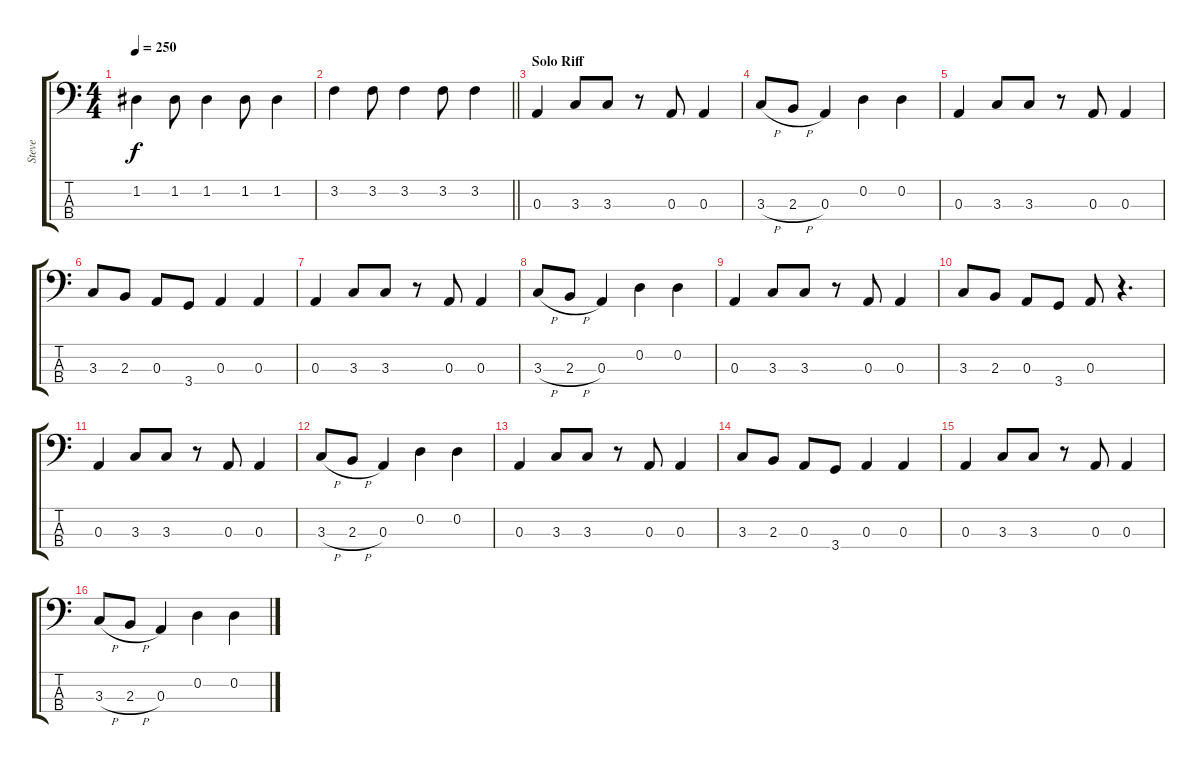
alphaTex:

\track ("Steve" "Steve") {instrument electricbassfinger}
\staff {score tabs}
\tuning (G2 D2 A1 E1) {hide}
\ts (4 4)
\tempo 250
\clef f4
\ks c
1.2.4{dy f} 1.2.8 1.2.4 1.2.8 1.2.4 |
\barLineRight lightlight
3.2.4 3.2.8 3.2.4 3.2.8 3.2.4 |
\section ("" "Solo Riff")
0.3.4 3.3.8 3.3.8 r.8 0.3.8 0.3.4 |
3.3{h}.8 2.3{h}.8 0.3.4 0.2.4 0.2.4 |
0.3.4 3.3.8 3.3.8 r.8 0.3.8 0.3.4 |
3.3.8 2.3.8 0.3.8 3.4.8 0.3.4 0.3.4 |
0.3.4 3.3.8 3.3.8 r.8 0.3.8 0.3.4 |
3.3{h}.8 2.3{h}.8 0.3.4 0.2.4 0.2.4 |
0.3.4 3.3.8 3.3.8 r.8 0.3.8 0.3.4 |
3.3.8 2.3.8 0.3.8 3.4.8 0.3.8 r.4{d} |
0.3.4 3.3.8 3.3.8 r.8 0.3.8 0.3.4 |
3.3{h}.8 2.3{h}.8 0.3.4 0.2.4 0.2.4 |
0.3.4 3.3.8 3.3.8 r.8 0.3.8 0.3.4 |
3.3.8 2.3.8 0.3.8 3.4.8 0.3.4 0.3.4 |
0.3.4 3.3.8 3.3.8 r.8 0.3.8 0.3.4 |
3.3{h}.8 2.3{h}.8 0.3.4 0.2.4 0.2.4
